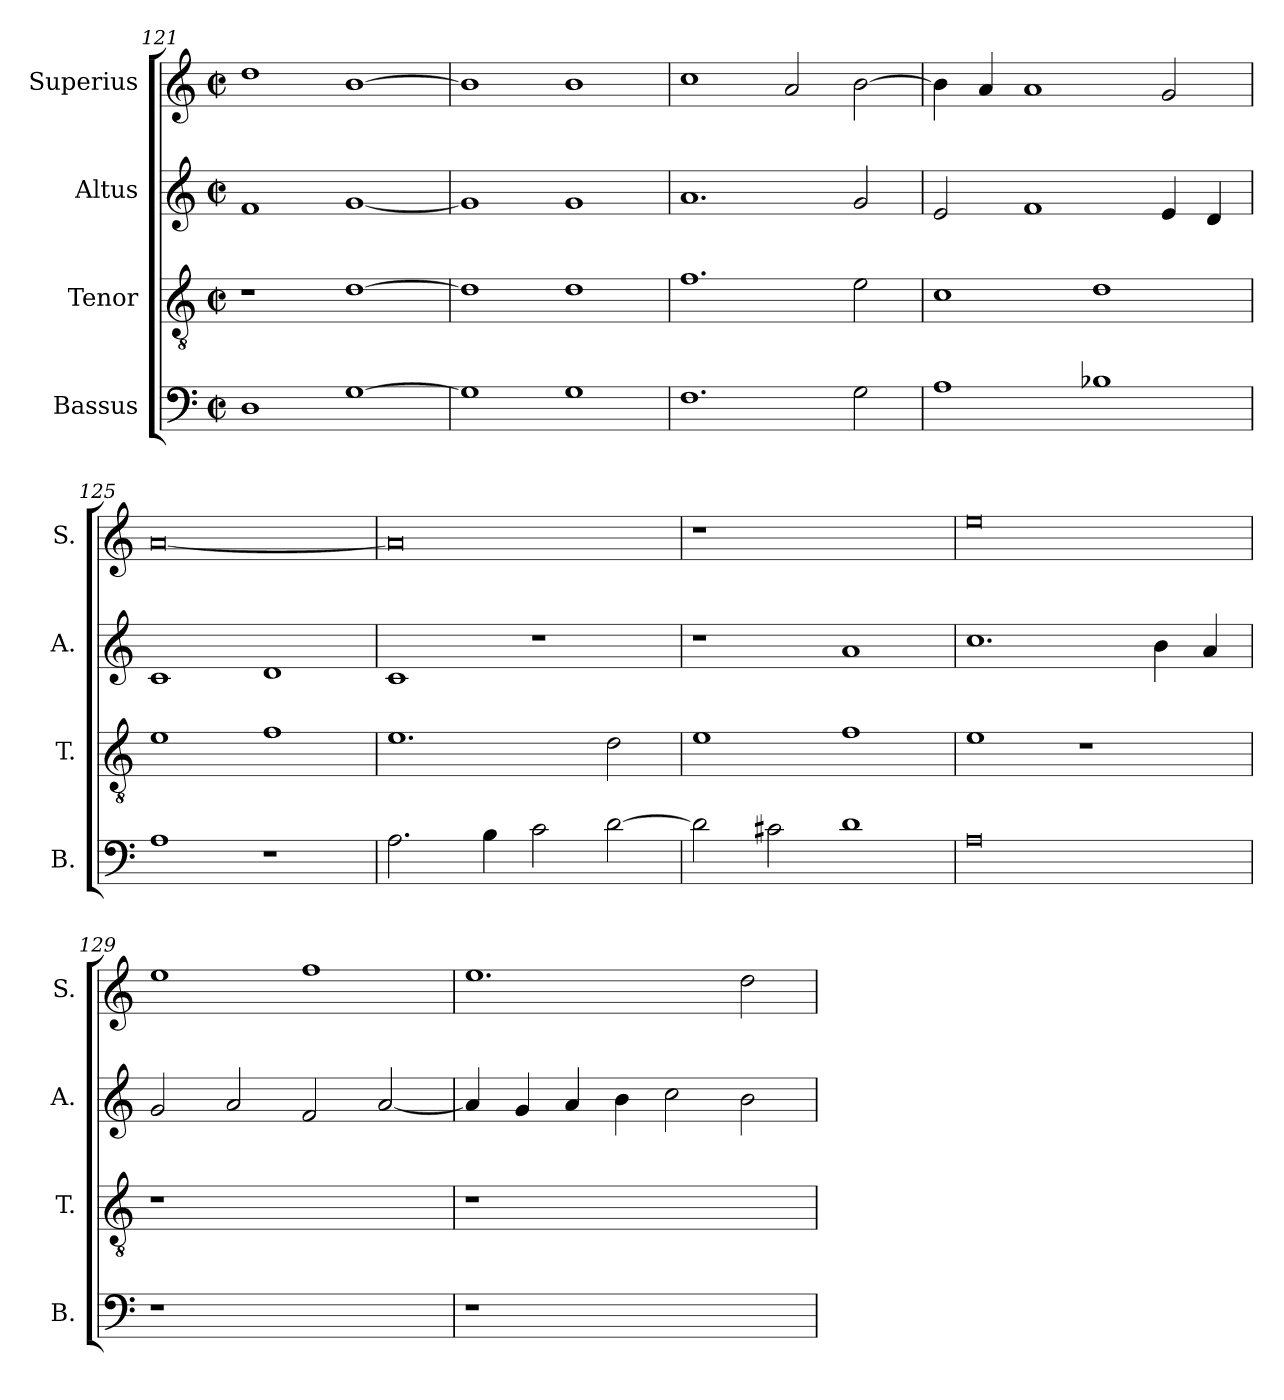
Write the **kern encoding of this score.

**kern	**kern	**kern	**kern
*part4	*part3	*part2	*part1
*staff4	*staff3	*staff2	*staff1
*I"Bassus	*I"Tenor	*I"Altus	*I"Superius
*I'B.	*I'T.	*I'A.	*I'S.
*clefF4	*clefGv2	*clefG2	*clefG2
*	*ITrd7c12	*	*
*k[]	*k[]	*k[]	*k[]
*C:	*C:	*C:	*C:
*M2/2	*M2/2	*M2/2	*M2/2
*met(c|)	*met(c|)	*met(c|)	*met(c|)
=121	=121	=121	=121
1Di	1r	1fi	1ddi
[>1Gi	[>1Di	[<1gi	[>1bi
!!LO:PB:g=z
=122	=122	=122	=122
1Gi]	1Di]	1gi]	1bi]
1Gi	1Di	1gi	1bi
=123	=123	=123	=123
1.Fi	1.Fi	1.ai	1cci
.	.	.	2ai/
2Gi\	2Ei\	2gi/	[>2bi\
=124	=124	=124	=124
1Ai	1Ci	2ei/	4bi\]
.	.	.	4ai/
.	.	1fi	1ai
1B-Xi	1Di	.	.
.	.	4ei/	2gi/
.	.	4di/	.
=125	=125	=125	=125
1Ai	1Ei	1ci	[<0ai
1r	1Fi	1di	.
=126	=126	=126	=126
2.Ai\	1.Ei	1ci	0ai]
4Bi\	.	.	.
2ci\	.	1r	.
[>2di\	2Di\	.	.
=127	=127	=127	=127
!	!	!	!LO:N:vis=1
2di\]	1Ei	1r	1r
2c#Xi\	.	.	.
1di	1Fi	1ai	1ryy
!!LO:LB:g=z
=128	=128	=128	=128
0Ai	1Ei	1.cci	0eei
.	1r	.	.
.	.	4bi\	.
.	.	4ai/	.
=129	=129	=129	=129
!LO:N:vis=1	!LO:N:vis=1	!	!
1r	1r	2gi/	1eei
.	.	2ai/	.
1ryy	1ryy	2fi/	1ffi
.	.	[<2ai/	.
=130	=130	=130	=130
!LO:N:vis=1	!LO:N:vis=1	!	!
1r	1r	4ai/]	1.eei
.	.	4gi/	.
.	.	4ai/	.
.	.	4bi\	.
1ryy	1ryy	2cci\	.
.	.	2bi\	2ddi\
=	=	=	=
*-	*-	*-	*-
